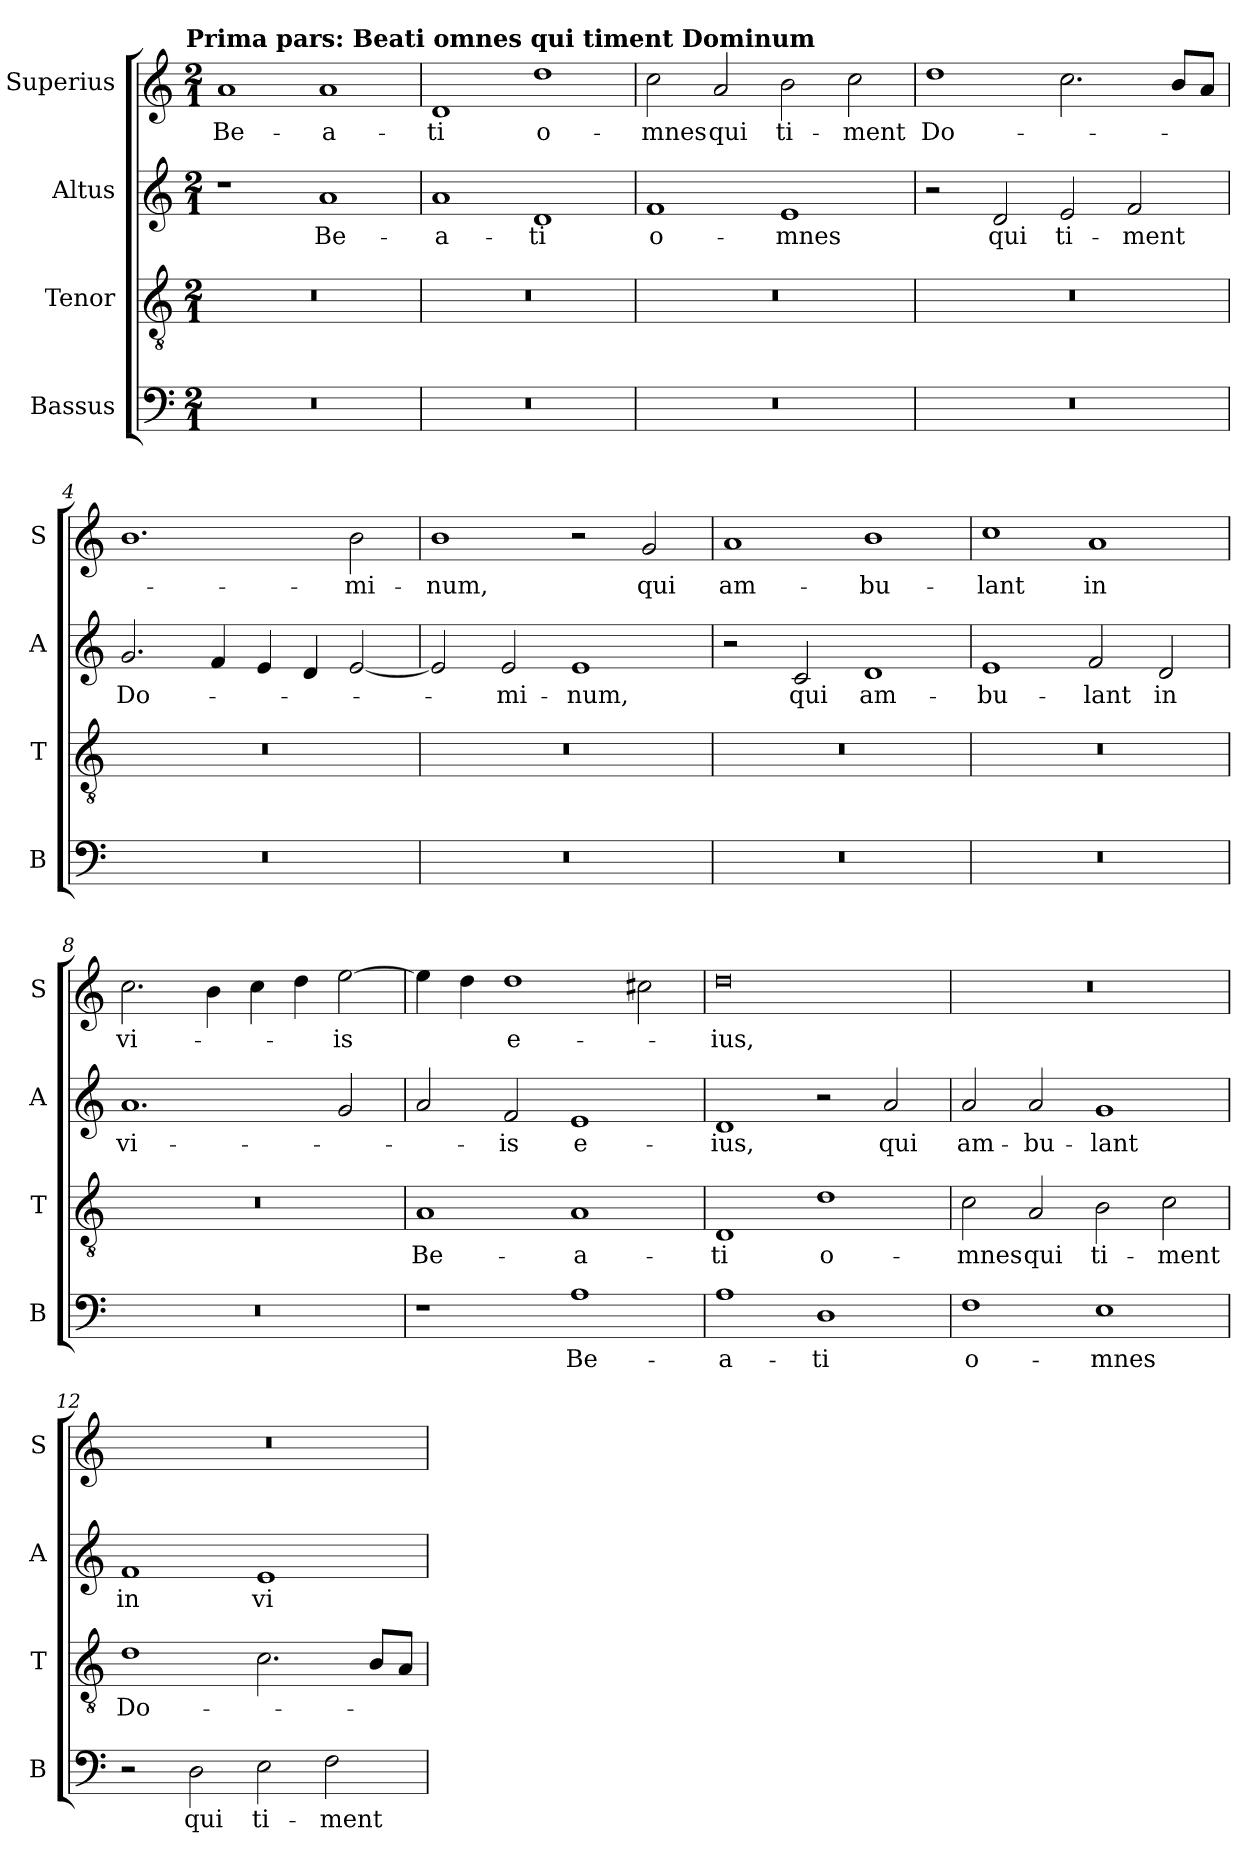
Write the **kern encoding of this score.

**kern	**text	**kern	**text	**kern	**text	**kern	**text
*part4	*part4	*part3	*part3	*part2	*part2	*part1	*part1
*staff4	*staff4	*staff3	*staff3	*staff2	*staff2	*staff1	*staff1
*I"Bassus	*	*I"Tenor	*	*I"Altus	*	*I"Superius	*
*I'B	*	*I'T	*	*I'A	*	*I'S	*
*clefF4	*	*clefGv2	*	*clefG2	*	*clefG2	*
*k[]	*	*k[]	*	*k[]	*	*k[]	*
!!LO:TX:omd:t=Prima pars&colon; Beati omnes qui timent Dominum
*M2/1	*	*M2/1	*	*M2/1	*	*M2/1	*
=	=	=	=	=	=	=	=
0r	.	0r	.	1r	.	1a	Be-
.	.	.	.	1a	Be-	1a	-a-
=1	=1	=1	=1	=1	=1	=1	=1
0r	.	0r	.	1a	-a-	1d	-ti
.	.	.	.	1d	-ti	1dd	o-
=2	=2	=2	=2	=2	=2	=2	=2
0r	.	0r	.	1f	o-	2cc	-mnes
.	.	.	.	.	.	2a	qui
.	.	.	.	1e	-mnes	2b	ti-
.	.	.	.	.	.	2cc	-ment
=3	=3	=3	=3	=3	=3	=3	=3
0r	.	0r	.	2r	.	1dd	Do-
.	.	.	.	2d	qui	.	.
.	.	.	.	2e	ti-	2.cc	.
.	.	.	.	2f	-ment	.	.
.	.	.	.	.	.	8bL	.
.	.	.	.	.	.	8aJ	.
=4	=4	=4	=4	=4	=4	=4	=4
0r	.	0r	.	2.g	Do-	1.b	.
.	.	.	.	4f	.	.	.
.	.	.	.	4e	.	.	.
.	.	.	.	4d	.	.	.
.	.	.	.	[2e	.	2b	-mi-
=5	=5	=5	=5	=5	=5	=5	=5
0r	.	0r	.	2e]	.	1b	-num,
.	.	.	.	2e	-mi-	.	.
.	.	.	.	1e	-num,	2r	.
.	.	.	.	.	.	2g	qui
=6	=6	=6	=6	=6	=6	=6	=6
0r	.	0r	.	2r	.	1a	am-
.	.	.	.	2c	qui	.	.
.	.	.	.	1d	am-	1b	-bu-
=7	=7	=7	=7	=7	=7	=7	=7
0r	.	0r	.	1e	-bu-	1cc	-lant
.	.	.	.	2f	-lant	1a	in
.	.	.	.	2d	in	.	.
=8	=8	=8	=8	=8	=8	=8	=8
0r	.	0r	.	1.a	vi-	2.cc	vi-
.	.	.	.	.	.	4b	.
.	.	.	.	.	.	4cc	.
.	.	.	.	.	.	4dd	.
.	.	.	.	2g	.	[2ee	-is
=9	=9	=9	=9	=9	=9	=9	=9
1r	.	1A	Be-	2a	.	4ee]	.
.	.	.	.	.	.	4dd	.
.	.	.	.	2f	-is	1dd	e-
1A	Be-	1A	-a-	1e	e-	.	.
.	.	.	.	.	.	2cc#X	.
=10	=10	=10	=10	=10	=10	=10	=10
1A	-a-	1D	-ti	1d	-ius,	0dd	-ius,
1D	-ti	1d	o-	2r	.	.	.
.	.	.	.	2a	qui	.	.
=11	=11	=11	=11	=11	=11	=11	=11
1F	o-	2c	-mnes	2a	am-	0r	.
.	.	2A	qui	2a	-bu-	.	.
1E	-mnes	2B	ti-	1g	-lant	.	.
.	.	2c	-ment	.	.	.	.
=12	=12	=12	=12	=12	=12	=12	=12
2r	.	1d	Do-	1f	in	0r	.
2D	qui	.	.	.	.	.	.
2E	ti-	2.c	.	1e	vi-	.	.
2F	-ment	.	.	.	.	.	.
.	.	8BL	.	.	.	.	.
.	.	8AJ	.	.	.	.	.
=	=	=	=	=	=	=	=
*-	*-	*-	*-	*-	*-	*-	*-
